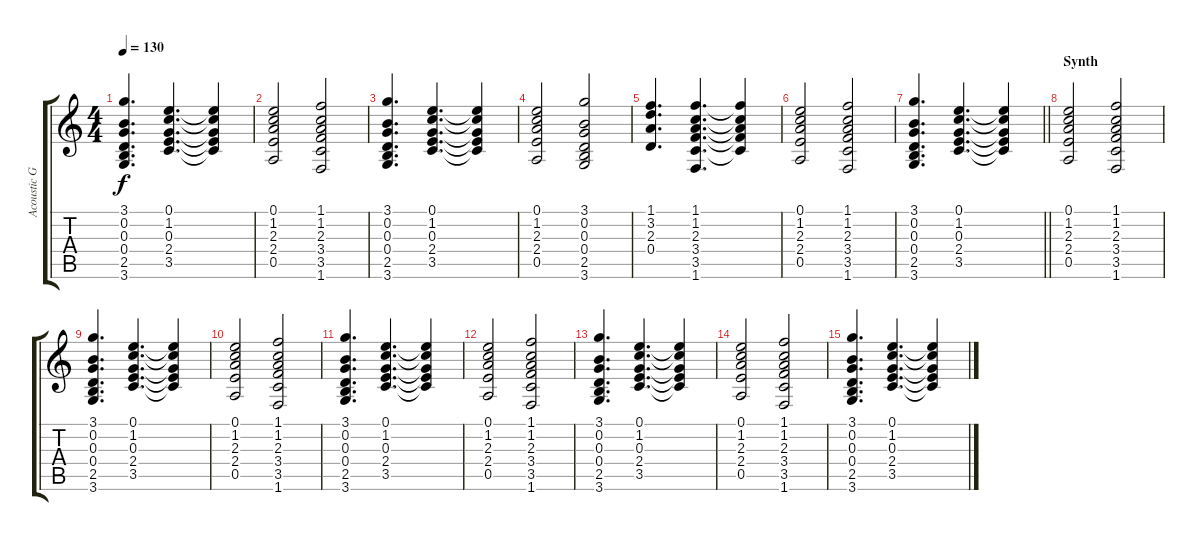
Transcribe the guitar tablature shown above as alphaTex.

\track ("Acoustic Guitar" "Acoustic G") {instrument acousticguitarsteel}
\staff {score tabs}
\tuning (E4 B3 G3 D3 A2 E2) {hide}
\ts (4 4)
\tempo 130
\clef g2
\ks c
(3.1 0.2 0.3 0.4 2.5 3.6).4{d dy f} (0.1 1.2 0.3 2.4 3.5).4{d} (0.1{t} 1.2{t} 0.3{t} 2.4{t} 3.5{t}).4 |
(0.1 1.2 2.3 2.4 0.5).2 (1.1 1.2 2.3 3.4 3.5 1.6).2 |
(3.1 0.2 0.3 0.4 2.5 3.6).4{d} (0.1 1.2 0.3 2.4 3.5).4{d} (0.1{t} 1.2{t} 0.3{t} 2.4{t} 3.5{t}).4 |
(0.1 1.2 2.3 2.4 0.5).2 (3.1 0.2 0.3 0.4 2.5 3.6).2 |
(1.1 3.2 2.3 0.4).4{d} (1.1 1.2 2.3 3.4 3.5 1.6).4{d} (1.1{t} 1.2{t} 2.3{t} 3.4{t} 3.5{t}).4 |
(0.1 1.2 2.3 2.4 0.5).2 (1.1 1.2 2.3 3.4 3.5 1.6).2 |
\barLineRight lightlight
(3.1 0.2 0.3 0.4 2.5 3.6).4{d} (0.1 1.2 0.3 2.4 3.5).4{d} (0.1{t} 1.2{t} 0.3{t} 2.4{t} 3.5{t}).4 |
\section ("" "Synth")
(0.1 1.2 2.3 2.4 0.5).2 (1.1 1.2 2.3 3.4 3.5 1.6).2 |
(3.1 0.2 0.3 0.4 2.5 3.6).4{d} (0.1 1.2 0.3 2.4 3.5).4{d} (0.1{t} 1.2{t} 0.3{t} 2.4{t} 3.5{t}).4 |
(0.1 1.2 2.3 2.4 0.5).2 (1.1 1.2 2.3 3.4 3.5 1.6).2 |
(3.1 0.2 0.3 0.4 2.5 3.6).4{d} (0.1 1.2 0.3 2.4 3.5).4{d} (0.1{t} 1.2{t} 0.3{t} 2.4{t} 3.5{t}).4 |
(0.1 1.2 2.3 2.4 0.5).2 (1.1 1.2 2.3 3.4 3.5 1.6).2 |
(3.1 0.2 0.3 0.4 2.5 3.6).4{d} (0.1 1.2 0.3 2.4 3.5).4{d} (0.1{t} 1.2{t} 0.3{t} 2.4{t} 3.5{t}).4 |
(0.1 1.2 2.3 2.4 0.5).2 (1.1 1.2 2.3 3.4 3.5 1.6).2 |
(3.1 0.2 0.3 0.4 2.5 3.6).4{d} (0.1 1.2 0.3 2.4 3.5).4{d} (0.1{t} 1.2{t} 0.3{t} 2.4{t} 3.5{t}).4
